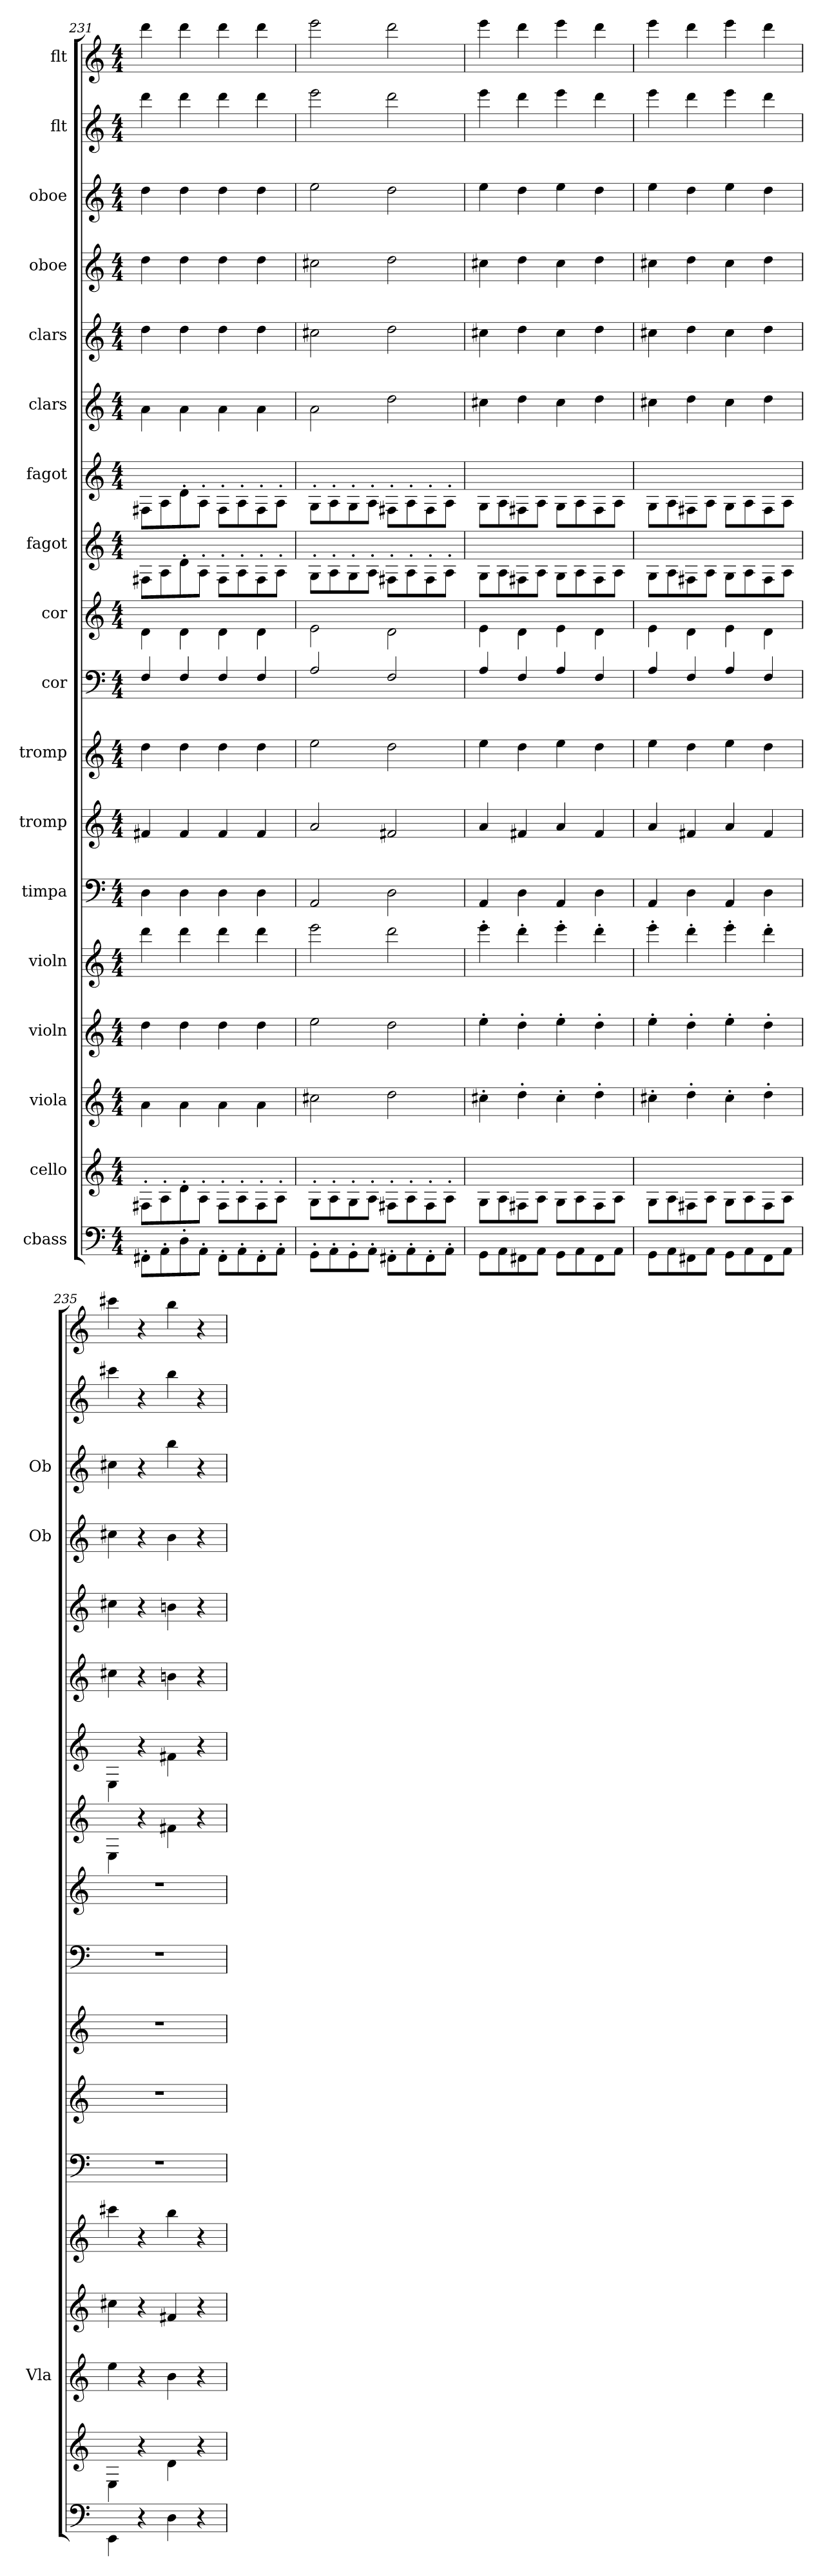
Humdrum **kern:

**kern	**kern	**kern	**kern	**kern	**kern	**kern	**kern	**kern	**kern	**kern	**kern	**kern	**kern	**kern	**kern	**kern	**kern
*part18	*part17	*part16	*part15	*part14	*part13	*part12	*part11	*part10	*part9	*part8	*part7	*part6	*part5	*part4	*part3	*part2	*part1
*staff18	*staff17	*staff16	*staff15	*staff14	*staff13	*staff12	*staff11	*staff10	*staff9	*staff8	*staff7	*staff6	*staff5	*staff4	*staff3	*staff2	*staff1
*I"cbass	*I"cello	*I"viola	*I"violn	*I"violn	*I"timpa	*I"tromp	*I"tromp	*I"cor	*I"cor	*I"fagot	*I"fagot	*I"clars	*I"clars	*I"oboe	*I"oboe	*I"flt	*I"flt
*	*	*I'Vla	*	*	*	*	*	*	*	*	*	*	*	*I'Ob	*I'Ob	*	*
*	*	*	*	*	*	*	*	*ITrd4c7	*ITrd4c7	*	*	*	*	*	*	*	*
*M4/4	*M4/4	*M4/4	*M4/4	*M4/4	*M4/4	*M4/4	*M4/4	*M4/4	*M4/4	*M4/4	*M4/4	*M4/4	*M4/4	*M4/4	*M4/4	*M4/4	*M4/4
=231	=231	=231	=231	=231	=231	=231	=231	=231	=231	=231	=231	=231	=231	=231	=231	=231	=231
8FF#'>\L	8F#'>\L	4a\	4dd\	4ddd\	4D\	4f#/	4dd\	4BB/	4G\	8F#\L	8F#\L	4a\	4dd\	4dd\	4dd\	4ddd\	4ddd\
8AA'>\	8A'>\	.	.	.	.	.	.	.	.	8A\	8A\	.	.	.	.	.	.
8D'>\	8d'>\	4a\	4dd\	4ddd\	4D\	4f#/	4dd\	4BB/	4G\	8d'>\	8d'>\	4a\	4dd\	4dd\	4dd\	4ddd\	4ddd\
8AA'>\J	8A'>\J	.	.	.	.	.	.	.	.	8A'>\J	8A'>\J	.	.	.	.	.	.
8FF#'>\L	8F#'>\L	4a\	4dd\	4ddd\	4D\	4f#/	4dd\	4BB/	4G\	8F#'>\L	8F#'>\L	4a\	4dd\	4dd\	4dd\	4ddd\	4ddd\
8AA'>\	8A'>\	.	.	.	.	.	.	.	.	8A'>\	8A'>\	.	.	.	.	.	.
8FF#'>\	8F#'>\	4a\	4dd\	4ddd\	4D\	4f#/	4dd\	4BB/	4G\	8F#'>\	8F#'>\	4a\	4dd\	4dd\	4dd\	4ddd\	4ddd\
8AA'>\J	8A'>\J	.	.	.	.	.	.	.	.	8A'>\J	8A'>\J	.	.	.	.	.	.
=232	=232	=232	=232	=232	=232	=232	=232	=232	=232	=232	=232	=232	=232	=232	=232	=232	=232
8GG'>\L	8G'>\L	2cc#\	2ee\	2eee\	2AA/	2a/	2ee\	2D/	2A\	8G'>\L	8G'>\L	2a\	2cc#\	2cc#\	2ee\	2eee\	2eee\
8AA'>\	8A'>\	.	.	.	.	.	.	.	.	8A'>\	8A'>\	.	.	.	.	.	.
8GG'>\	8G'>\	.	.	.	.	.	.	.	.	8G'>\	8G'>\	.	.	.	.	.	.
8AA'>\J	8A'>\J	.	.	.	.	.	.	.	.	8A'>\J	8A'>\J	.	.	.	.	.	.
8FF#'>\L	8F#'>\L	2dd\	2dd\	2ddd\	2D\	2f#/	2dd\	2BB/	2G\	8F#'>\L	8F#'>\L	2dd\	2dd\	2dd\	2dd\	2ddd\	2ddd\
8AA'>\	8A'>\	.	.	.	.	.	.	.	.	8A'>\	8A'>\	.	.	.	.	.	.
8FF#'>\	8F#'>\	.	.	.	.	.	.	.	.	8F#'>\	8F#'>\	.	.	.	.	.	.
8AA'>\J	8A'>\J	.	.	.	.	.	.	.	.	8A'>\J	8A'>\J	.	.	.	.	.	.
=233	=233	=233	=233	=233	=233	=233	=233	=233	=233	=233	=233	=233	=233	=233	=233	=233	=233
8GG\L	8G\L	4cc#'>\	4ee'>\	4eee'>\	4AA/	4a/	4ee\	4D/	4A\	8G\L	8G\L	4cc#\	4cc#\	4cc#\	4ee\	4eee\	4eee\
8AA\	8A\	.	.	.	.	.	.	.	.	8A\	8A\	.	.	.	.	.	.
8FF#\	8F#\	4dd'>\	4dd'>\	4ddd'>\	4D\	4f#/	4dd\	4BB/	4G\	8F#\	8F#\	4dd\	4dd\	4dd\	4dd\	4ddd\	4ddd\
8AA\J	8A\J	.	.	.	.	.	.	.	.	8A\J	8A\J	.	.	.	.	.	.
8GG\L	8G\L	4cc#'>\	4ee'>\	4eee'>\	4AA/	4a/	4ee\	4D/	4A\	8G\L	8G\L	4cc#\	4cc#\	4cc#\	4ee\	4eee\	4eee\
8AA\	8A\	.	.	.	.	.	.	.	.	8A\	8A\	.	.	.	.	.	.
8FF#\	8F#\	4dd'>\	4dd'>\	4ddd'>\	4D\	4f#/	4dd\	4BB/	4G\	8F#\	8F#\	4dd\	4dd\	4dd\	4dd\	4ddd\	4ddd\
8AA\J	8A\J	.	.	.	.	.	.	.	.	8A\J	8A\J	.	.	.	.	.	.
=234	=234	=234	=234	=234	=234	=234	=234	=234	=234	=234	=234	=234	=234	=234	=234	=234	=234
8GG\L	8G\L	4cc#'>\	4ee'>\	4eee'>\	4AA/	4a/	4ee\	4D/	4A\	8G\L	8G\L	4cc#\	4cc#\	4cc#\	4ee\	4eee\	4eee\
8AA\	8A\	.	.	.	.	.	.	.	.	8A\	8A\	.	.	.	.	.	.
8FF#\	8F#\	4dd'>\	4dd'>\	4ddd'>\	4D\	4f#/	4dd\	4BB/	4G\	8F#\	8F#\	4dd\	4dd\	4dd\	4dd\	4ddd\	4ddd\
8AA\J	8A\J	.	.	.	.	.	.	.	.	8A\J	8A\J	.	.	.	.	.	.
8GG\L	8G\L	4cc#'>\	4ee'>\	4eee'>\	4AA/	4a/	4ee\	4D/	4A\	8G\L	8G\L	4cc#\	4cc#\	4cc#\	4ee\	4eee\	4eee\
8AA\	8A\	.	.	.	.	.	.	.	.	8A\	8A\	.	.	.	.	.	.
8FF#\	8F#\	4dd'>\	4dd'>\	4ddd'>\	4D\	4f#/	4dd\	4BB/	4G\	8F#\	8F#\	4dd\	4dd\	4dd\	4dd\	4ddd\	4ddd\
8AA\J	8A\J	.	.	.	.	.	.	.	.	8A\J	8A\J	.	.	.	.	.	.
=235	=235	=235	=235	=235	=235	=235	=235	=235	=235	=235	=235	=235	=235	=235	=235	=235	=235
4EE\	4E\	4ee\	4cc#\	4ccc#\	1r	1r	1r	1r	1r	4E\	4E\	4cc#\	4cc#\	4cc#\	4cc#\	4ccc#\	4ccc#\
4r	4r	4r	4r	4r	.	.	.	.	.	4r	4r	4r	4r	4r	4r	4r	4r
4D\	4d\	4b\	4f#/	4bb\	.	.	.	.	.	4f#\	4f#\	4bn\	4bn\	4b\	4bb\	4bb\	4bb\
4r	4r	4r	4r	4r	.	.	.	.	.	4r	4r	4r	4r	4r	4r	4r	4r
=	=	=	=	=	=	=	=	=	=	=	=	=	=	=	=	=	=
*-	*-	*-	*-	*-	*-	*-	*-	*-	*-	*-	*-	*-	*-	*-	*-	*-	*-
